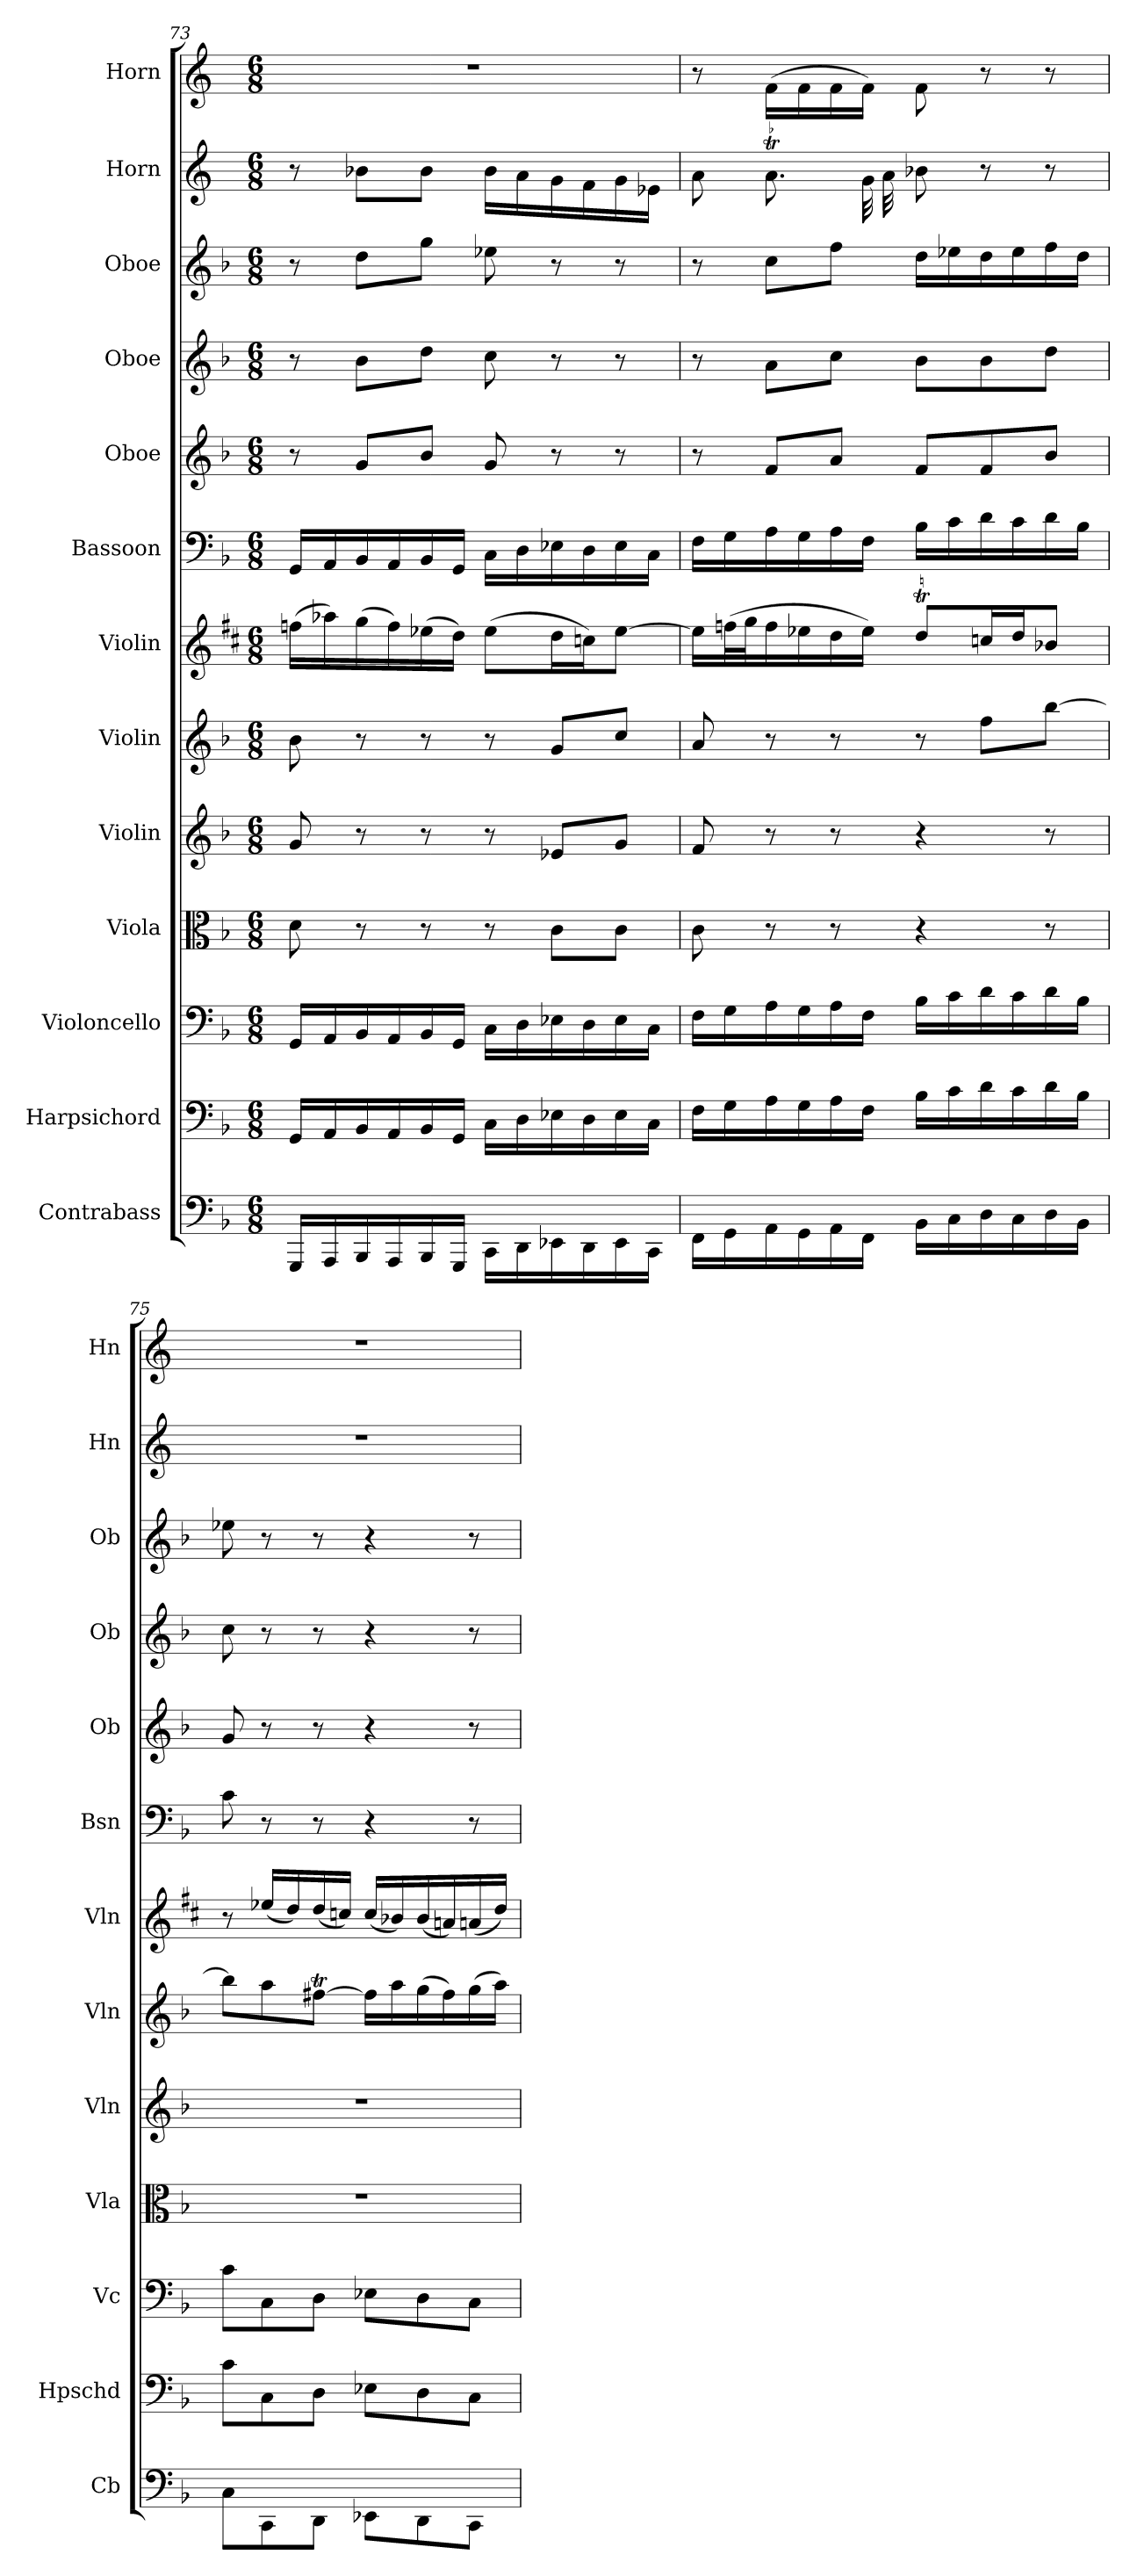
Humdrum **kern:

**kern	**kern	**kern	**kern	**kern	**kern	**kern	**kern	**kern	**kern	**kern	**kern	**kern
*part13	*part12	*part11	*part10	*part9	*part8	*part7	*part6	*part5	*part4	*part3	*part2	*part1
*staff13	*staff12	*staff11	*staff10	*staff9	*staff8	*staff7	*staff6	*staff5	*staff4	*staff3	*staff2	*staff1
*I"Contrabass	*I"Harpsichord	*I"Violoncello	*I"Viola	*I"Violin	*I"Violin	*I"Violin	*I"Bassoon	*I"Oboe	*I"Oboe	*I"Oboe	*I"Horn	*I"Horn
*I'Cb	*I'Hpschd	*I'Vc	*I'Vla	*I'Vln	*I'Vln	*I'Vln	*I'Bsn	*I'Ob	*I'Ob	*I'Ob	*I'Hn	*I'Hn
*clefF4	*clefF4	*clefF4	*clefC3	*clefG2	*clefG2	*clefG2	*clefF4	*clefG2	*clefG2	*clefG2	*clefG2	*clefG2
*ITrd7c12	*	*	*	*	*	*	*	*	*	*	*ITrd4c7	*ITrd4c7
*k[b-]	*k[b-]	*k[b-]	*k[b-]	*k[b-]	*k[b-]	*k[f#c#]	*k[b-]	*k[b-]	*k[b-]	*k[b-]	*k[b-]	*k[b-]
*F:	*F:	*F:	*F:	*F:	*F:	*D:	*F:	*F:	*F:	*F:	*F:	*F:
*M6/8	*M6/8	*M6/8	*M6/8	*M6/8	*M6/8	*M6/8	*M6/8	*M6/8	*M6/8	*M6/8	*M6/8	*M6/8
=73	=73	=73	=73	=73	=73	=73	=73	=73	=73	=73	=73	=73
16GGGG/LL	16GG/LL	16GG/LL	8d\	8g/	8b-\	(16ffn\LL	16GG/LL	8r	8r	8r	8r	2.r
16AAAA/	16AA/	16AA/	.	.	.	16aa-X\)	16AA/	.	.	.	.	.
16BBBB-/	16BB-/	16BB-/	8r	8r	8r	(16gg\	16BB-/	8g/L	8b-\L	8dd\L	8e-X\L	.
16AAAA/	16AA/	16AA/	.	.	.	16ff\)	16AA/	.	.	.	.	.
16BBBB-/	16BB-/	16BB-/	8r	8r	8r	(16ee-X\	16BB-/	8b-/J	8dd\J	8gg\J	8e-\J	.
16GGGG/JJ	16GG/JJ	16GG/JJ	.	.	.	16dd\JJ)	16GG/JJ	.	.	.	.	.
16CCC\LL	16C\LL	16C\LL	8r	8r	8r	(8ee-\L	16C\LL	8g/	8cc\	8ee-X\	16e-\LL	.
16DDD\	16D\	16D\	.	.	.	.	16D\	.	.	.	16d\	.
16EEE-X\	16E-X\	16E-X\	8c\L	8e-X/L	8g/L	16dd\L	16E-X\	8r	8r	8r	16c\	.
16DDD\	16D\	16D\	.	.	.	16ccn\J)	16D\	.	.	.	16B-\	.
16EEE-\	16E-\	16E-\	8c\J	8g/J	8cc/J	[8ee-\J	16E-\	8r	8r	8r	16c\	.
16CCC\JJ	16C\JJ	16C\JJ	.	.	.	.	16C\JJ	.	.	.	16A-X\JJ	.
=74	=74	=74	=74	=74	=74	=74	=74	=74	=74	=74	=74	=74
16FFF\LL	16F\LL	16F\LL	8c\	8f/	8a/	16ee-\LL]	16F\LL	8r	8r	8r	8d\	8r
16GGG\	16G\	16G\	.	.	.	(32ffn\L	16G\	.	.	.	.	.
.	.	.	.	.	.	32gg\J	.	.	.	.	.	.
!	!	!	!	!	!	!	!	!	!	!	!LO:TR:acc=-	!
16AAA\	16A\	16A\	8r	8r	8r	16ff\	16A\	8f/L	8a\L	8cc\L	8.dT\	(16B-\LL
16GGG\	16G\	16G\	.	.	.	16ee-X\	16G\	.	.	.	.	16B-\
16AAA\	16A\	16A\	8r	8r	8r	16dd\	16A\	8a/J	8cc\J	8ff\J	.	16B-\
16FFF\JJ	16F\JJ	16F\JJ	.	.	.	16ee-\JJ)	16F\JJ	.	.	.	32c\	16B-\JJ)
.	.	.	.	.	.	.	.	.	.	.	32d\	.
16BBB-\LL	16B-\LL	16B-\LL	4r	4r	8r	8ddT/L	16B-\LL	8f/L	8b-\L	16dd\LL	8e-X\	8B-\
16CC\	16c\	16c\	.	.	.	.	16c\	.	.	16ee-X\	.	.
16DD\	16d\	16d\	.	.	8ff\L	16ccn/L	16d\	8f/	8b-\	16dd\	8r	8r
16CC\	16c\	16c\	.	.	.	16dd/J	16c\	.	.	16ee-\	.	.
16DD\	16d\	16d\	8r	8r	[8bb-\J	8b-X/J	16d\	8b-/J	8dd\J	16ff\	8r	8r
16BBB-\JJ	16B-\JJ	16B-\JJ	.	.	.	.	16B-\JJ	.	.	16dd\JJ	.	.
=75	=75	=75	=75	=75	=75	=75	=75	=75	=75	=75	=75	=75
8CC\L	8c\L	8c\L	2.r	2.r	8bb-\L]	8r	8c\	8g/	8cc\	8ee-X\	2.r	2.r
8CCC\	8C\	8C\	.	.	8aa\	(16ee-X/LL	8r	8r	8r	8r	.	.
.	.	.	.	.	.	16dd/)	.	.	.	.	.	.
8DDD\J	8D\J	8D\J	.	.	[8ff#Xt\J	(16dd/	8r	8r	8r	8r	.	.
.	.	.	.	.	.	16ccn/JJ)	.	.	.	.	.	.
8EEE-X\L	8E-X\L	8E-X\L	.	.	16ff#\LL]	(16cc/LL	4r	4r	4r	4r	.	.
.	.	.	.	.	16aa\	16b-X/)	.	.	.	.	.	.
8DDD\	8D\	8D\	.	.	(16gg\	(16b-/	.	.	.	.	.	.
.	.	.	.	.	16ff#\)	16an/)	.	.	.	.	.	.
8CCC\J	8C\J	8C\J	.	.	(16gg\	(16an/	8r	8r	8r	8r	.	.
.	.	.	.	.	16aa\JJ)	16dd/JJ)	.	.	.	.	.	.
=	=	=	=	=	=	=	=	=	=	=	=	=
*-	*-	*-	*-	*-	*-	*-	*-	*-	*-	*-	*-	*-
